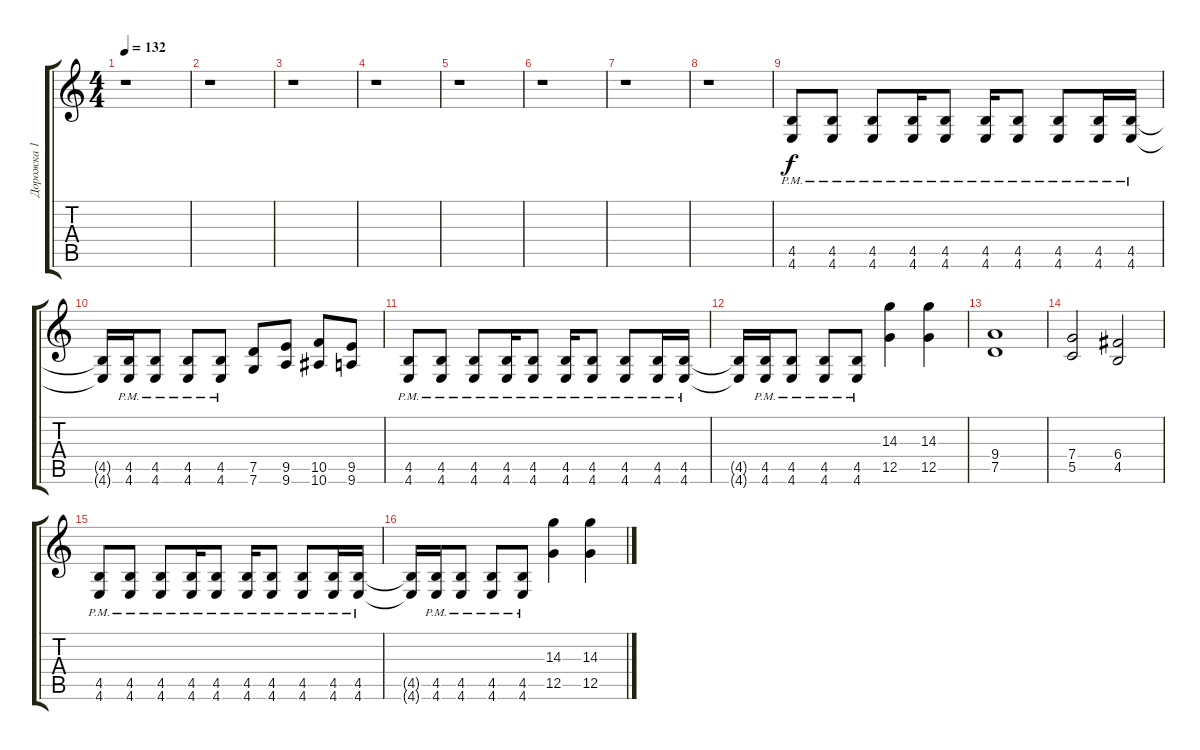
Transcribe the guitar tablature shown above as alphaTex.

\track ("Дорожка 1" "Дорожка 1") {instrument distortionguitar}
\staff {score tabs}
\tuning (D4 A3 F3 C3 G2 C2) {hide}
\ts (4 4)
\tempo 132
\clef g2
\ks c
r.1{dy f} |
r.1 |
r.1 |
r.1 |
r.1 |
r.1 |
r.1 |
r.1 |
(4.5{pm} 4.6{pm}).8 (4.5{pm} 4.6{pm}).8 (4.5{pm} 4.6{pm}).8 (4.5{pm} 4.6{pm}).16 (4.5{pm} 4.6{pm}).8 (4.5{pm} 4.6{pm}).16 (4.5{pm} 4.6{pm}).8 (4.5{pm} 4.6{pm}).8 (4.5{pm} 4.6{pm}).16 (4.5{pm} 4.6{pm}).16 |
(4.5{t} 4.6{t}).16 (4.5{pm} 4.6{pm}).16 (4.5{pm} 4.6{pm}).8 (4.5{pm} 4.6{pm}).8 (4.5{pm} 4.6).8 (7.5 7.6).8 (9.5 9.6).8 (10.5 10.6).8 (9.5 9.6).8 |
(4.5{pm} 4.6{pm}).8 (4.5{pm} 4.6{pm}).8 (4.5{pm} 4.6{pm}).8 (4.5{pm} 4.6{pm}).16 (4.5{pm} 4.6{pm}).8 (4.5{pm} 4.6{pm}).16 (4.5{pm} 4.6{pm}).8 (4.5{pm} 4.6{pm}).8 (4.5{pm} 4.6{pm}).16 (4.5{pm} 4.6{pm}).16 |
(4.5{t} 4.6{t}).16 (4.5{pm} 4.6{pm}).16 (4.5{pm} 4.6{pm}).8 (4.5{pm} 4.6{pm}).8 (4.5{pm} 4.6).8 (14.3 12.5).4 (14.3 12.5).4 |
(9.4 7.5).1 |
(7.4 5.5).2 (6.4 4.5).2 |
(4.5{pm} 4.6{pm}).8 (4.5{pm} 4.6{pm}).8 (4.5{pm} 4.6{pm}).8 (4.5{pm} 4.6{pm}).16 (4.5{pm} 4.6{pm}).8 (4.5{pm} 4.6{pm}).16 (4.5{pm} 4.6{pm}).8 (4.5{pm} 4.6{pm}).8 (4.5{pm} 4.6{pm}).16 (4.5{pm} 4.6{pm}).16 |
(4.5{t} 4.6{t}).16 (4.5{pm} 4.6{pm}).16 (4.5{pm} 4.6{pm}).8 (4.5{pm} 4.6{pm}).8 (4.5{pm} 4.6).8 (14.3 12.5).4 (14.3 12.5).4
